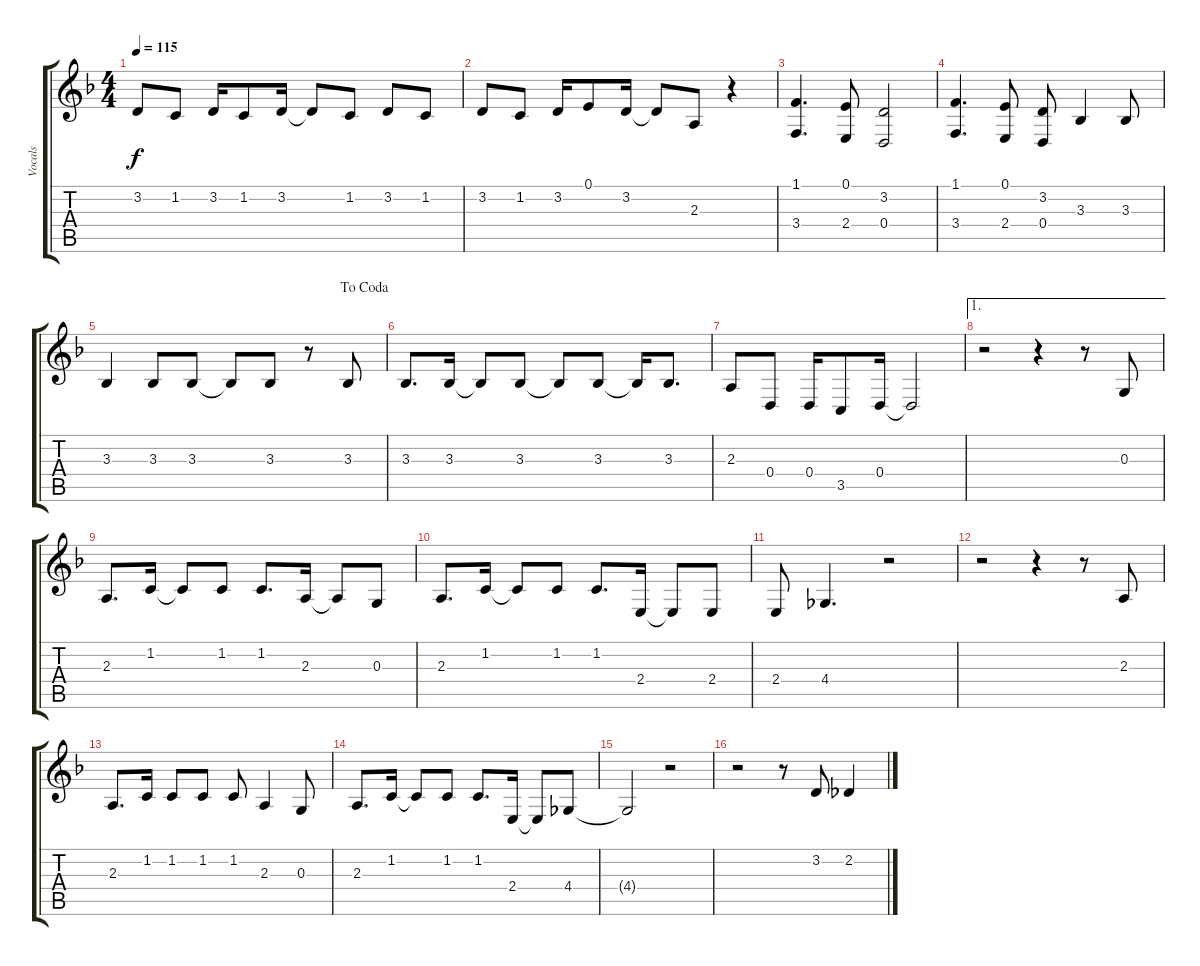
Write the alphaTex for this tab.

\track ("Vocals" "Vocals") {instrument sopranosax}
\staff {score tabs}
\tuning (E4 B3 G3 D3 A2 E2) {hide}
\ts (4 4)
\tempo 115
\clef g2
\ks dminor
3.2.8{dy f} 1.2.8 3.2.16 1.2.8 3.2.16 3.2{t}.8 1.2.8 3.2.8 1.2.8 |
3.2.8 1.2.8 3.2.16 0.1.8 3.2.16 3.2{t}.8 2.3.8 r.4 |
(1.1 3.4).4{d} (0.1 2.4).8 (3.2 0.4).2 |
(1.1 3.4).4{d} (0.1 2.4).8 (3.2 0.4).8 3.3.4 3.3.8 |
\jump dacoda
3.3.4 3.3.8 3.3.8 3.3{t}.8 3.3.8 r.8 3.3.8 |
3.3.8{d} 3.3.16 3.3{t}.8 3.3.8 3.3{t}.8 3.3.8 3.3{t}.16 3.3.8{d} |
2.3.8 0.4.8 0.4.16 3.5.8 0.4.16 0.4{t}.2 |
\ae 1
r.2 r.4 r.8 0.3.8 |
2.3.8{d} 1.2.16 1.2{t}.8 1.2.8 1.2.8{d} 2.3.16 2.3{t}.8 0.3.8 |
2.3.8{d} 1.2.16 1.2{t}.8 1.2.8 1.2.8{d} 2.4.16 2.4{t}.8 2.4.8 |
2.4.8 4.4.4{d} r.2 |
r.2 r.4 r.8 2.3.8 |
2.3.8{d} 1.2.16 1.2.8 1.2.8 1.2.8 2.3.4 0.3.8 |
2.3.8{d} 1.2.16 1.2{t}.8 1.2.8 1.2.8{d} 2.4.16 2.4{t}.8 4.4.8 |
4.4{t}.2 r.2 |
r.2 r.8 3.2.8 2.2.4
